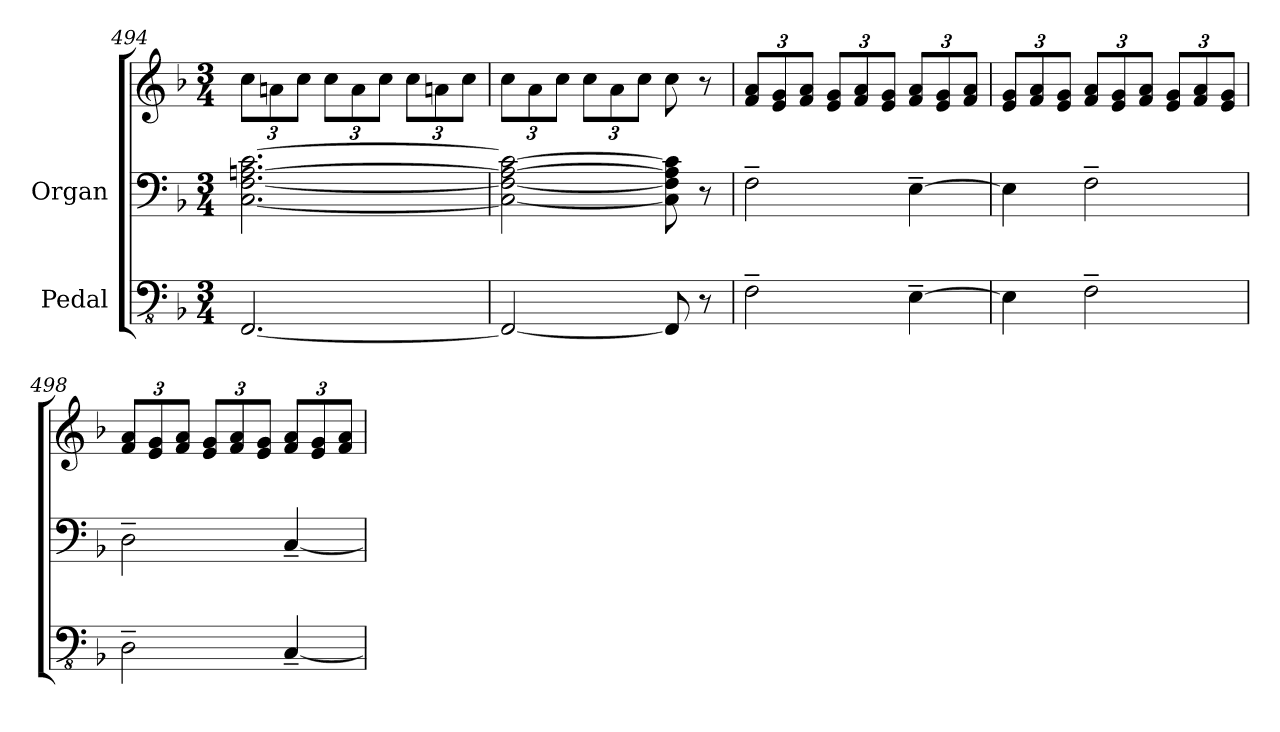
**kern	**kern	**kern
*part2	*part1	*part1
*staff3	*staff2	*staff1
*I"Pedal	*I"Organ	*
*clefFv4	*clefF4	*clefG2
*k[b-]	*k[b-]	*k[b-]
*M3/4	*M3/4	*M3/4
*	*	*Xbrackettup
=494	=494	=494
[2.FFF/	[2.C\ [2.F\ [2.An\ [2.c\	12cc\L
.	.	12an\
.	.	12cc\J
.	.	12cc\L
.	.	12a\
.	.	12cc\J
.	.	12cc\L
.	.	12an\
.	.	12cc\J
=495	=495	=495
2FFF/_	2C\_ 2F\_ 2A\_ 2c\_	12cc\L
.	.	12a\
.	.	12cc\J
.	.	12cc\L
.	.	12a\
.	.	12cc\J
8FFF/]	8C\] 8F\] 8A\] 8c\]	8cc\
8r	8r	8r
!!LO:PB:g=z
=496	=496	=496
2FF~\	2F~\	12f/ 12a/L
.	.	12e/ 12g/
.	.	12f/ 12a/J
.	.	12e/ 12g/L
.	.	12f/ 12a/
.	.	12e/ 12g/J
[4EE~\	[4E~\	12f/ 12a/L
.	.	12e/ 12g/
.	.	12f/ 12a/J
=497	=497	=497
4EE\]	4E\]	12e/ 12g/L
.	.	12f/ 12a/
.	.	12e/ 12g/J
2FF~\	2F~\	12f/ 12a/L
.	.	12e/ 12g/
.	.	12f/ 12a/J
.	.	12e/ 12g/L
.	.	12f/ 12a/
.	.	12e/ 12g/J
=498	=498	=498
2DD~\	2D~\	12f/ 12a/L
.	.	12e/ 12g/
.	.	12f/ 12a/J
.	.	12e/ 12g/L
.	.	12f/ 12a/
.	.	12e/ 12g/J
[4CC~/	[4C~/	12f/ 12a/L
.	.	12e/ 12g/
.	.	12f/ 12a/J
=	=	=
*-	*-	*-
